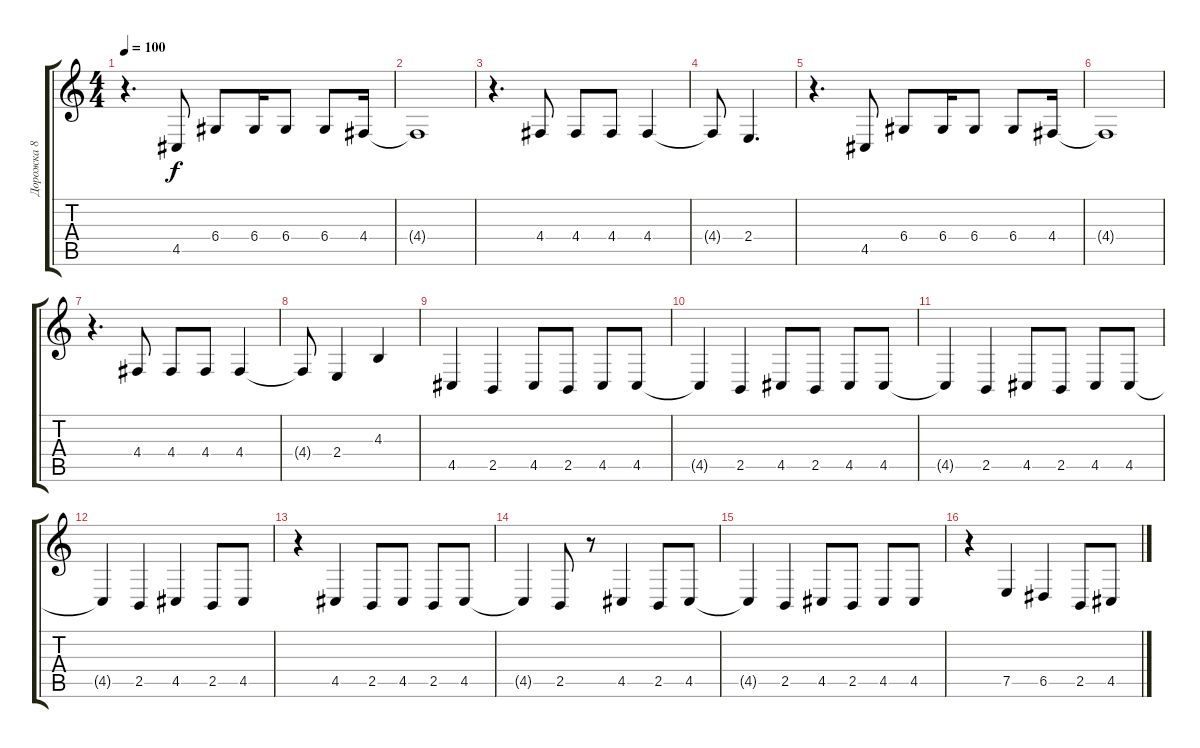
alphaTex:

\track ("Дорожка 8" "Дорожка 8") {instrument acousticgrandpiano}
\staff {score tabs}
\tuning (E4 B3 G3 D3 A2 E2) {hide}
\ts (4 4)
\tempo 100
\clef g2
\ks c
r.4{d dy f} 4.5.8 6.4.8 6.4.16 6.4.8 6.4.8 4.4.16 |
4.4{t}.1 |
r.4{d} 4.4.8 4.4.8 4.4.8 4.4.4 |
4.4{t}.8 2.4.4{d} |
r.4{d} 4.5.8 6.4.8 6.4.16 6.4.8 6.4.8 4.4.16 |
4.4{t}.1 |
r.4{d} 4.4.8 4.4.8 4.4.8 4.4.4 |
4.4{t}.8 2.4.4 4.3.4 |
4.5.4 2.5.4 4.5.8 2.5.8 4.5.8 4.5.8 |
4.5{t}.4 2.5.4 4.5.8 2.5.8 4.5.8 4.5.8 |
4.5{t}.4 2.5.4 4.5.8 2.5.8 4.5.8 4.5.8 |
4.5{t}.4 2.5.4 4.5.4 2.5.8 4.5.8 |
r.4 4.5.4 2.5.8 4.5.8 2.5.8 4.5.8 |
4.5{t}.4 2.5.8 r.8 4.5.4 2.5.8 4.5.8 |
4.5{t}.4 2.5.4 4.5.8 2.5.8 4.5.8 4.5.8 |
r.4 7.5.4 6.5.4 2.5.8 4.5.8
